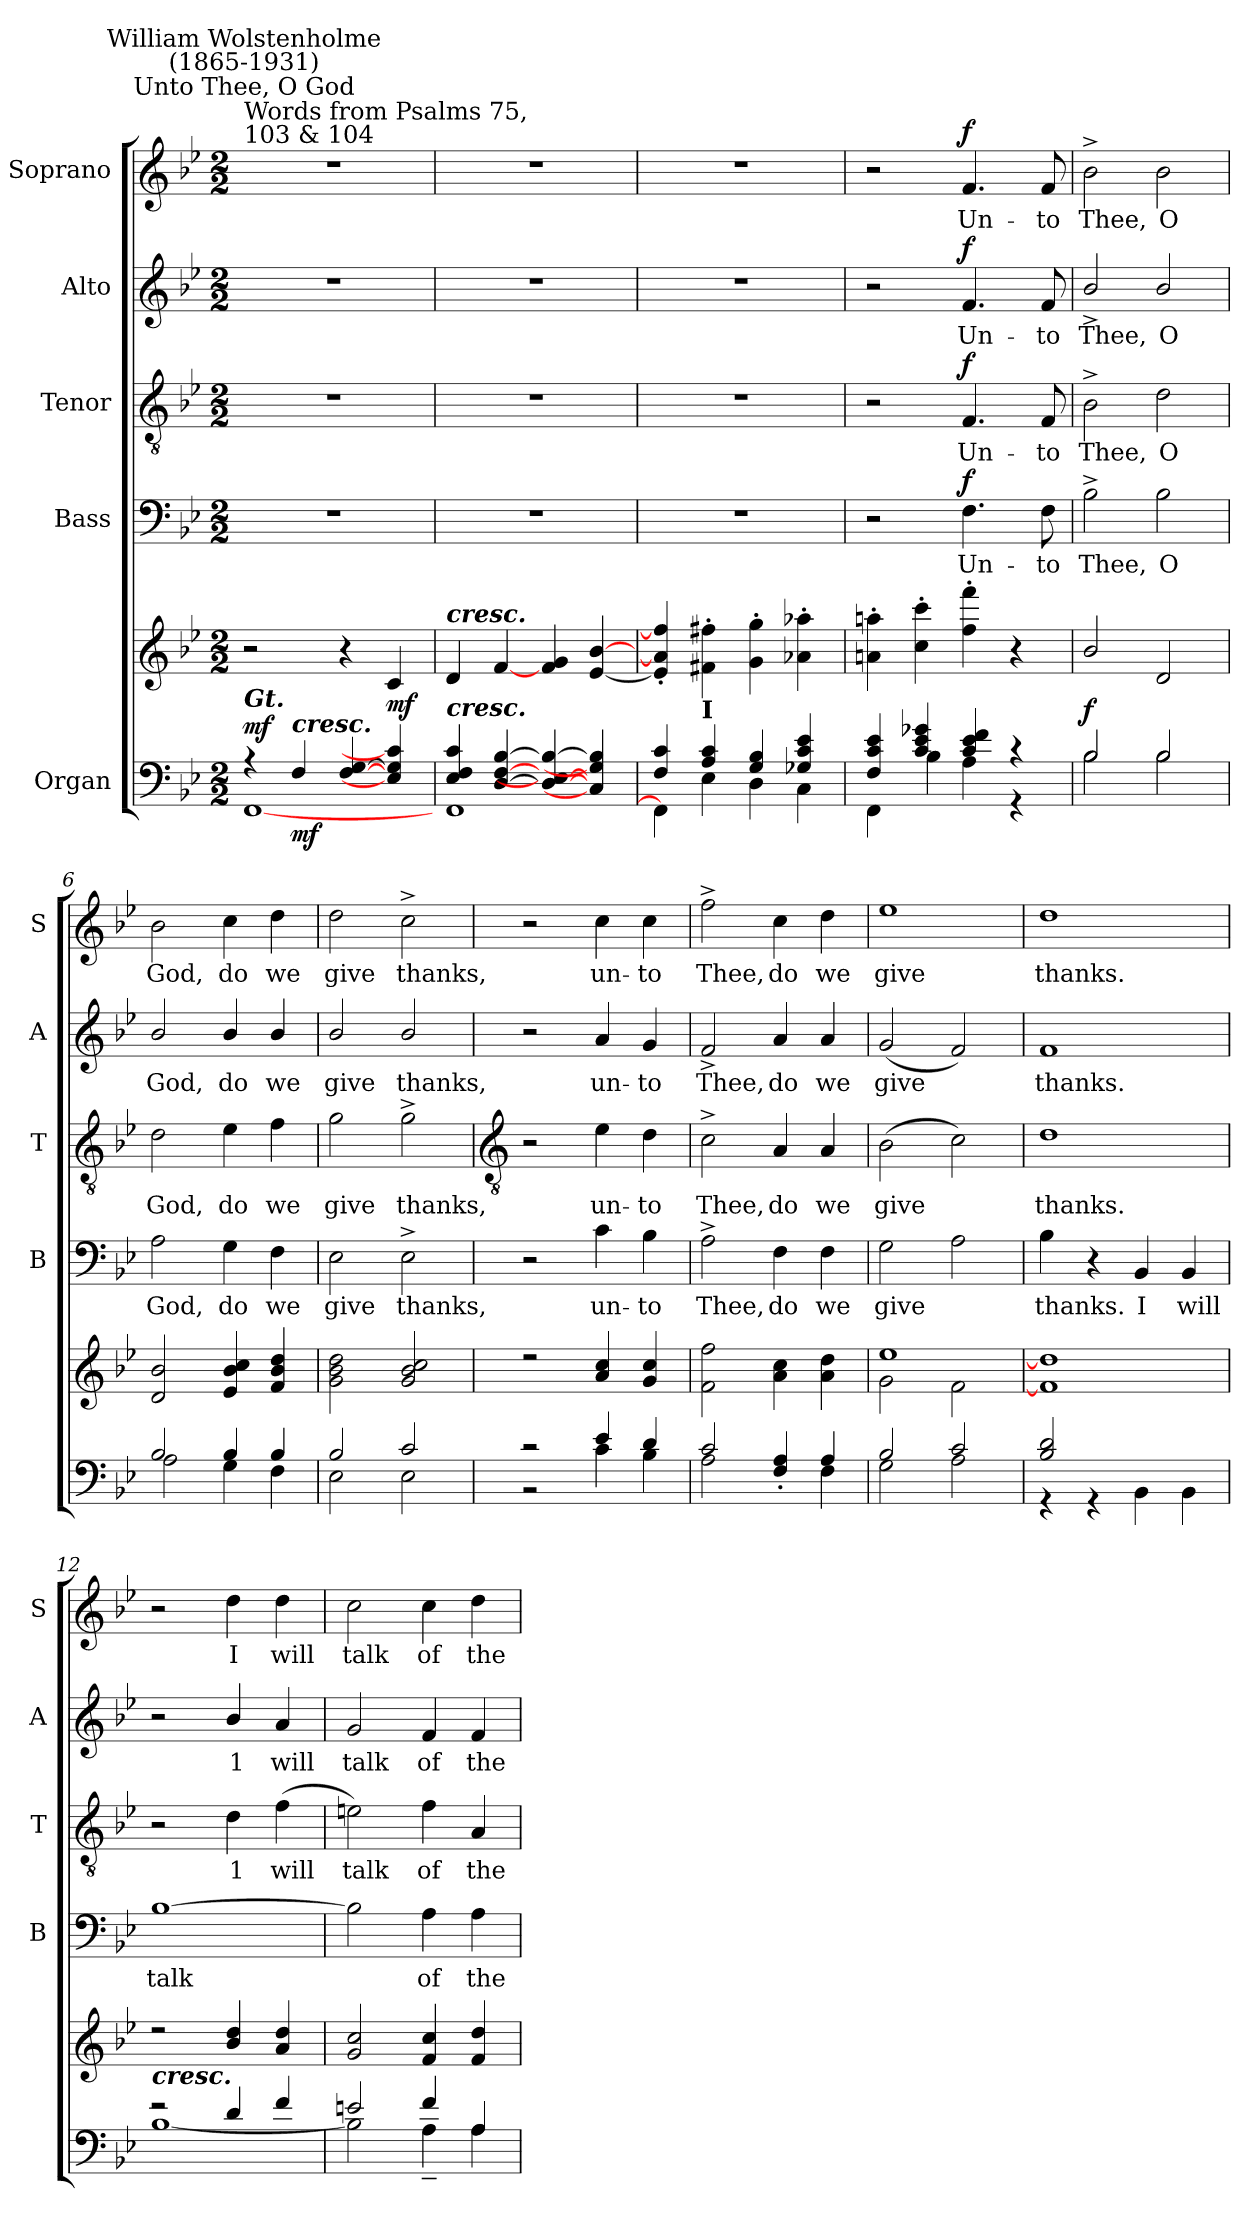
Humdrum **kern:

**kern	**kern	**dynam	**kern	**text	**dynam	**kern	**text	**dynam	**kern	**text	**dynam	**kern	**text	**dynam
*part5	*part5	*part5	*part4	*part4	*part4	*part3	*part3	*part3	*part2	*part2	*part2	*part1	*part1	*part1
*staff6	*staff5	*staff5/6	*staff4	*staff4	*staff4	*staff3	*staff3	*staff3	*staff2	*staff2	*staff2	*staff1	*staff1	*staff1
*I"Organ	*	*	*I"Bass	*	*	*I"Tenor	*	*	*I"Alto	*	*	*I"Soprano	*	*
*	*	*	*I'B	*	*	*I'T	*	*	*I'A	*	*	*I'S	*	*
*clefF4	*clefG2	*	*clefF4	*	*	*clefGv2	*	*	*clefG2	*	*	*clefG2	*	*
*k[b-e-]	*k[b-e-]	*	*k[b-e-]	*	*	*k[b-e-]	*	*	*k[b-e-]	*	*	*k[b-e-]	*	*
*B-:	*B-:	*	*B-:	*	*	*B-:	*	*	*B-:	*	*	*B-:	*	*
*M2/2	*M2/2	*	*M2/2	*	*	*M2/2	*	*	*M2/2	*	*	*M2/2	*	*
*MM200	*MM200	*	*MM200	*	*	*MM200	*	*	*MM200	*	*	*MM200	*	*
=1	=1	=1	=1	=1	=1	=1	=1	=1	=1	=1	=1	=1	=1	=1
*^	*	*	*	*	*	*	*	*	*	*	*	*	*	*
!	!	!	!	!	!	!	!	!	!	!	!	!	!LO:TX:a:t=Words from Psalms 75, \n103 & 104	!	!
!	!	!	!	!	!	!	!	!	!	!	!	!	!LO:TX:a:cj:t=Unto Thee, O God	!	!
!	!	!	!	!	!	!	!	!	!	!	!	!	!LO:TX:a:cj:t=William Wolstenholme\n(1865-1931)	!	!
!LO:TX:a:Bi:t=Gt.	!	!	!	!	!	!	!	!	!	!	!	!	!	!	!
!	!	!	!LO:DY:a=2	!	!	!	!	!	!	!	!	!	!	!	!
4r	[1FF\	2r	mf	1r	.	.	1r	.	.	1r	.	.	1r	.	.
!LO:TX:a:Bi:t=cresc.	!	!	!	!	!	!	!	!	!	!	!	!	!	!	!
!	!	!	!LO:DY:b=2	!	!	!	!	!	!	!	!	!	!	!	!
4F/	.	.	mf	.	.	.	.	.	.	.	.	.	.	.	.
[4F/ [4G/	.	4r	.	.	.	.	.	.	.	.	.	.	.	.	.
!	!	!	!LO:DY:b	!	!	!	!	!	!	!	!	!	!	!	!
4E-/] 4G/] 4c/]	.	4c	mf	.	.	.	.	.	.	.	.	.	.	.	.
=2	=2	=2	=2	=2	=2	=2	=2	=2	=2	=2	=2	=2	=2	=2	=2
!	!	!LO:TX:a:Bi:t=cresc.	!	!	!	!	!	!	!	!	!	!	!	!	!
!LO:TX:a:Bi:t=cresc.	!	!	!	!	!	!	!	!	!	!	!	!	!	!	!
4E-/ 4F/ 4c/	1FF\	4d	.	1r	.	.	1r	.	.	1r	.	.	1r	.	.
[4D/ [4F/ [4B-/	.	[4f	.	.	.	.	.	.	.	.	.	.	.	.	.
4D/_ 4E-/_ 4B-/_	.	4f 4g	.	.	.	.	.	.	.	.	.	.	.	.	.
4C/] 4G/] 4B-/]	.	[4e- [4b-	.	.	.	.	.	.	.	.	.	.	.	.	.
=3	=3	=3	=3	=3	=3	=3	=3	=3	=3	=3	=3	=3	=3	=3	=3
4F/ 4c/	4FF\]	4e-]' 4a]' 4ff]'	.	1r	.	.	1r	.	.	1r	.	.	1r	.	.
!	!	!LO:TX:b:B:t=I	!	!	!	!	!	!	!	!	!	!	!	!	!
4A/ 4c/	4E-\	4f#X' 4ff#X'	.	.	.	.	.	.	.	.	.	.	.	.	.
4G/ 4B-/	4D\	4g' 4gg'	.	.	.	.	.	.	.	.	.	.	.	.	.
4G-X/ 4c/ 4e-/	4C\	4a-X' 4aa-X'	.	.	.	.	.	.	.	.	.	.	.	.	.
=4	=4	=4	=4	=4	=4	=4	=4	=4	=4	=4	=4	=4	=4	=4	=4
4F/ 4c/ 4e-/	4FF\	4an' 4aan'	.	2r	.	.	2r	.	.	2r	.	.	2r	.	.
4c/ 4e-/ 4g-X/	4B-\	4cc' 4ccc'	.	.	.	.	.	.	.	.	.	.	.	.	.
!	!	!	!	!	!LO:LY:b	!LO:DY:b	!	!LO:LY:b	!LO:DY:b	!	!LO:LY:b	!LO:DY:b	!	!LO:LY:b	!LO:DY:b
4c/ 4e-/ 4f/	4A\	4ff' 4fff'	.	4.F	Un-	f	4.F	Un-	f	4.f	Un-	f	4.f	Un-	f
4r	4r	4r	.	.	.	.	.	.	.	.	.	.	.	.	.
!	!	!	!	!	!LO:LY:b	!	!	!LO:LY:b	!	!	!LO:LY:b	!	!	!LO:LY:b	!
.	.	.	.	8F	-to	.	8F	-to	.	8f	-to	.	8f	-to	.
=5	=5	=5	=5	=5	=5	=5	=5	=5	=5	=5	=5	=5	=5	=5	=5
!	!	!	!LO:DY:a=2	!	!LO:LY:b	!	!	!LO:LY:b	!	!	!LO:LY:b	!	!	!LO:LY:b	!
2B-/	2B-\	2b-/	f	2B-^	Thee,	.	2B-^	Thee,	.	2b-^/	Thee,	.	2b-^	Thee,	.
!	!	!	!	!	!LO:LY:b	!	!	!LO:LY:b	!	!	!LO:LY:b	!	!	!LO:LY:b	!
2B-/	2B-\	2d	.	2B-	O	.	2d	O	.	2b-/	O	.	2b-	O	.
=6	=6	=6	=6	=6	=6	=6	=6	=6	=6	=6	=6	=6	=6	=6	=6
!	!	!	!	!	!LO:LY:b	!	!	!LO:LY:b	!	!	!LO:LY:b	!	!	!LO:LY:b	!
2B-/	2A\	2d/ 2b-/	.	2A	God,	.	2d	God,	.	2b-/	God,	.	2b-	God,	.
!	!	!	!	!	!LO:LY:b	!	!	!LO:LY:b	!	!	!LO:LY:b	!	!	!LO:LY:b	!
4B-/	4G\	4e- 4b- 4cc	.	4G	do	.	4e-	do	.	4b-/	do	.	4cc	do	.
!	!	!	!	!	!LO:LY:b	!	!	!LO:LY:b	!	!	!LO:LY:b	!	!	!LO:LY:b	!
4B-/	4F\	4f 4b- 4dd	.	4F	we	.	4f	we	.	4b-/	we	.	4dd	we	.
=7	=7	=7	=7	=7	=7	=7	=7	=7	=7	=7	=7	=7	=7	=7	=7
!	!	!	!	!	!LO:LY:b	!	!	!LO:LY:b	!	!	!LO:LY:b	!	!	!LO:LY:b	!
2B-/	2E-\	2g 2b- 2dd	.	2E-	give	.	2g	give	.	2b-/	give	.	2dd	give	.
!	!	!	!	!	!LO:LY:b	!	!	!LO:LY:b	!	!	!LO:LY:b	!	!	!LO:LY:b	!
2c/	2E-\	2g 2b- 2cc	.	2E-^	thanks,	.	2g^	thanks,	.	2b-/	thanks,	.	2cc^	thanks,	.
!!LO:LB:g=z
=8	=8	=8	=8	=8	=8	=8	=8	=8	=8	=8	=8	=8	=8	=8	=8
*	*	*	*	*	*	*	*clefGv2	*	*	*	*	*	*	*	*
*	*	*^	*	*	*	*	*	*	*	*	*	*	*	*	*
2r	2r	2r	1ryy	.	2r	.	.	2r	.	.	2r	.	.	2r	.	.
!	!	!	!	!	!	!LO:LY:b	!	!	!LO:LY:b	!	!	!LO:LY:b	!	!	!LO:LY:b	!
4e-/	4c\	4a 4cc	.	.	4c	un-	.	4e-	un-	.	4a	un-	.	4cc	un-	.
!	!	!	!	!	!	!LO:LY:b	!	!	!LO:LY:b	!	!	!LO:LY:b	!	!	!LO:LY:b	!
4d/	4B-\	4g 4cc	.	.	4B-	-to	.	4d	-to	.	4g	-to	.	4cc	-to	.
=9	=9	=9	=9	=9	=9	=9	=9	=9	=9	=9	=9	=9	=9	=9	=9	=9
!	!	!	!	!	!	!LO:LY:b	!	!	!LO:LY:b	!	!	!LO:LY:b	!	!	!LO:LY:b	!
2c/	2A\	2f\ 2ff\	2ryy	.	2A^	Thee,	.	2c^	Thee,	.	2f^	Thee,	.	2ff^	Thee,	.
!	!	!	!	!	!	!LO:LY:b	!	!	!LO:LY:b	!	!	!LO:LY:b	!	!	!LO:LY:b	!
4F/' 4A/'	4ryy	4a 4cc	2ryy	.	4F	do	.	4A	do	.	4a	do	.	4cc	do	.
!	!	!	!	!	!	!LO:LY:b	!	!	!LO:LY:b	!	!	!LO:LY:b	!	!	!LO:LY:b	!
4A/	4F\	4a\ 4dd\	.	.	4F	we	.	4A	we	.	4a	we	.	4dd	we	.
=10	=10	=10	=10	=10	=10	=10	=10	=10	=10	=10	=10	=10	=10	=10	=10	=10
!	!	!	!	!	!	!LO:LY:b	!	!	!LO:LY:b	!	!	!LO:LY:b	!	!	!LO:LY:b	!
2B-/	2G\	1ee-	2g\	.	2G	give	.	(>2B-	give	.	(<2g	give	.	1ee-	give	.
2c/	2A\	.	2f\	.	2A	.	.	2c)	.	.	2f)	.	.	.	.	.
=11	=11	=11	=11	=11	=11	=11	=11	=11	=11	=11	=11	=11	=11	=11	=11	=11
!	!	!	!	!	!	!LO:LY:b	!	!	!LO:LY:b	!	!	!LO:LY:b	!	!	!LO:LY:b	!
2B-/ 2d/	4r	1f] 1dd]	1ryy	.	4B-	thanks.	.	1d	thanks.	.	1f	thanks.	.	1dd	thanks.	.
.	4r	.	.	.	4r	.	.	.	.	.	.	.	.	.	.	.
!	!	!	!	!	!	!LO:LY:b	!	!	!	!	!	!	!	!	!	!
2ryy	4BB-\	.	.	.	4BB-	I	.	.	.	.	.	.	.	.	.	.
!	!	!	!	!	!	!LO:LY:b	!	!	!	!	!	!	!	!	!	!
.	4BB-\	.	.	.	4BB-	will	.	.	.	.	.	.	.	.	.	.
=12	=12	=12	=12	=12	=12	=12	=12	=12	=12	=12	=12	=12	=12	=12	=12	=12
!	!	!LO:TX:b:Bi:t=cresc.	!	!	!	!	!	!	!	!	!	!	!	!	!	!
!	!	!	!	!	!	!LO:LY:b	!	!	!	!	!	!	!	!	!	!
2r	[1B-\	2r	1ryy	.	[1B-	talk	.	2r	.	.	2r	.	.	2r	.	.
!	!	!	!	!	!	!	!	!	!LO:LY:b	!	!	!LO:LY:b	!	!	!LO:LY:b	!
4d/	.	4b- 4dd	.	.	.	.	.	4d	1	.	4b-/	1	.	4dd	I	.
!	!	!	!	!	!	!	!	!	!LO:LY:b	!	!	!LO:LY:b	!	!	!LO:LY:b	!
4f/	.	4a 4dd	.	.	.	.	.	(>4f	will	.	4a	will	.	4dd	will	.
=13	=13	=13	=13	=13	=13	=13	=13	=13	=13	=13	=13	=13	=13	=13	=13	=13
!	!	!	!	!	!	!	!	!	!LO:LY:b	!	!	!LO:LY:b	!	!	!LO:LY:b	!
2en/	2B-\]	2g 2cc	1ryy	.	2B-]	.	.	2en)	talk	.	2g	talk	.	2cc	talk	.
!	!	!	!	!	!	!LO:LY:b	!	!	!LO:LY:b	!	!	!LO:LY:b	!	!	!LO:LY:b	!
4f/	4A~\	4f 4cc	.	.	4A	of	.	4f	of	.	4f	of	.	4cc	of	.
!	!	!	!	!	!	!LO:LY:b	!	!	!LO:LY:b	!	!	!LO:LY:b	!	!	!LO:LY:b	!
4A/	4A\	4f 4dd	.	.	4A	the	.	4A	the	.	4f	the	.	4dd	the	.
*v	*v	*	*	*	*	*	*	*	*	*	*	*	*	*	*	*
*	*v	*v	*	*	*	*	*	*	*	*	*	*	*	*	*
=	=	=	=	=	=	=	=	=	=	=	=	=	=	=
*-	*-	*-	*-	*-	*-	*-	*-	*-	*-	*-	*-	*-	*-	*-
